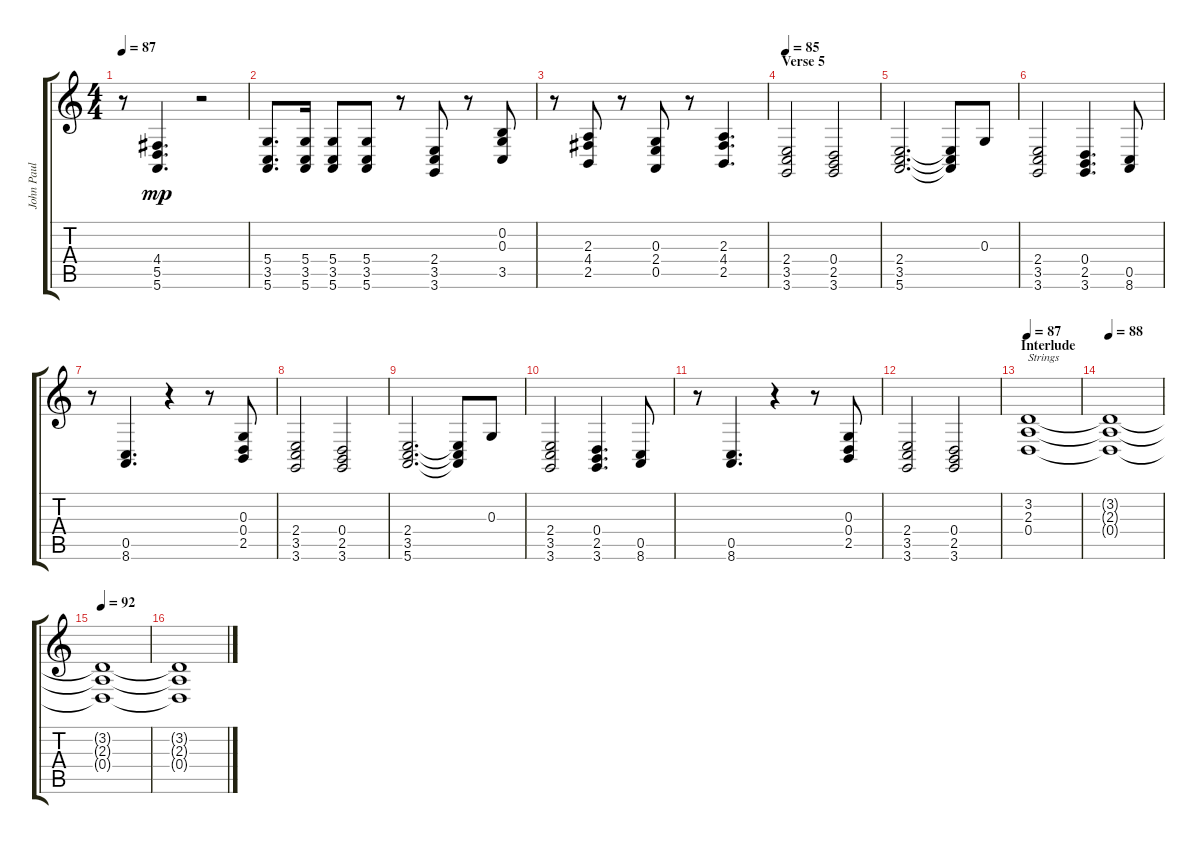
\track ("John Paul Jones - Keyboard 1" "John Paul ") {instrument electricpiano2}
\staff {score tabs}
\tuning (E4 B3 G3 D3 A2 E2) {hide}
\ts (4 4)
\tempo 87
\clef g2
\ks c
r.8{dy mp} (4.4 5.5 5.6).4{d} r.2 |
(5.4 3.5 5.6).8{d} (5.4 3.5 5.6).16 (5.4 3.5 5.6).8 (5.4 3.5 5.6).8 r.8 (2.4 3.5 3.6).8 r.8 (0.2 0.3 3.5).8 |
r.8 (2.3 4.4 2.5).8 r.8 (0.3 2.4 0.5).8 r.8 (2.3 4.4 2.5).4{d} |
\section ("" "Verse 5")
\tempo 85
(2.4 3.5 3.6).2 (0.4 2.5 3.6).2 |
(2.4 3.5 5.6).2{d} (2.4{t} 3.5{t} 5.6{t}).8 0.3.8 |
(2.4 3.5 3.6).2 (0.4 2.5 3.6).4{d} (0.5 8.6).8 |
r.8 (0.5 8.6).4{d} r.4 r.8 (0.3 0.4 2.5).8 |
(2.4 3.5 3.6).2 (0.4 2.5 3.6).2 |
(2.4 3.5 5.6).2{d} (2.4{t} 3.5{t} 5.6{t}).8 0.3.8 |
(2.4 3.5 3.6).2 (0.4 2.5 3.6).4{d} (0.5 8.6).8 |
r.8 (0.5 8.6).4{d} r.4 r.8 (0.3 0.4 2.5).8 |
(2.4 3.5 3.6).2 (0.4 2.5 3.6).2 |
\section ("" "Interlude")
\tempo 87
(3.2 2.3 0.4).1{txt "Strings"} |
\tempo 88
(3.2{t} 2.3{t} 0.4{t}).1 |
\tempo 92
(3.2{t} 2.3{t} 0.4{t}).1 |
(3.2{t} 2.3{t} 0.4{t}).1
